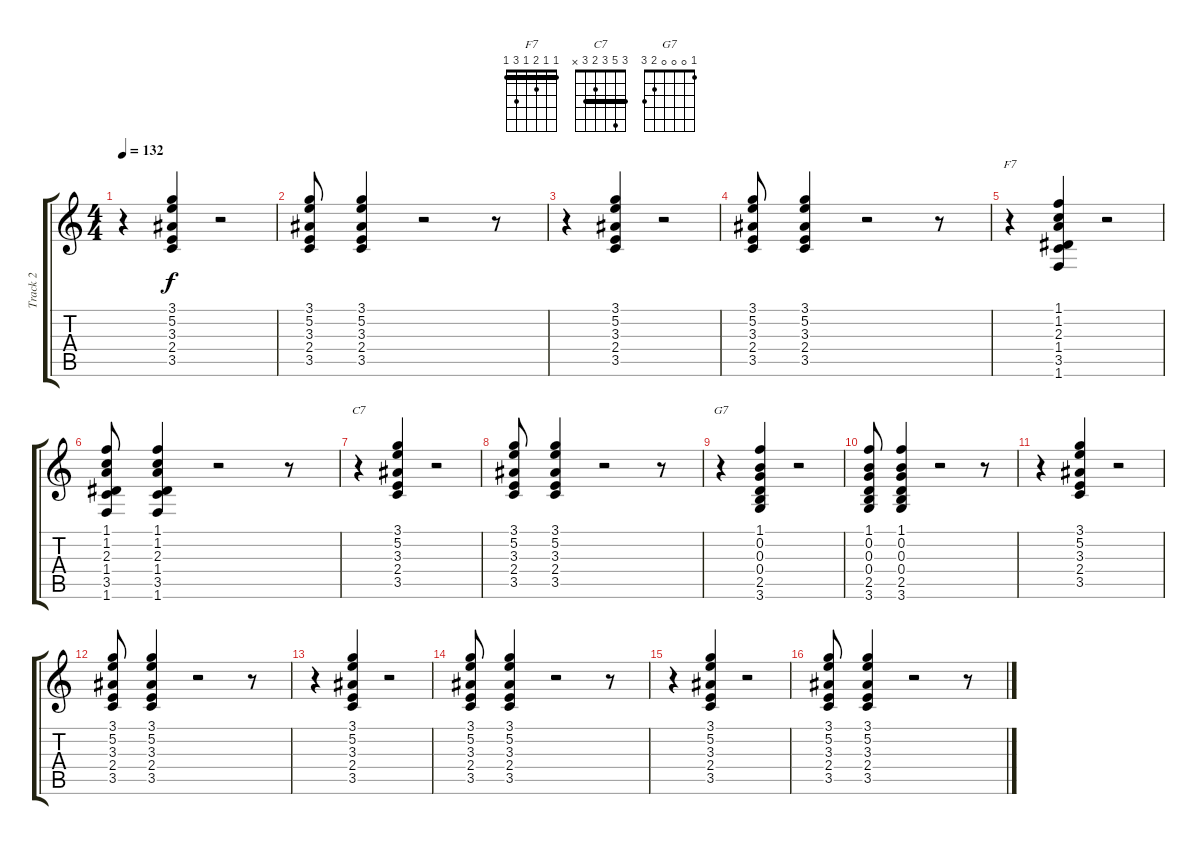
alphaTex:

\track ("Track 2" "Track 2") {instrument acousticguitarsteel}
\staff {score tabs}
\tuning (E4 B3 G3 D3 A2 E2) {hide}
\chord ("F7" 1 1 2 1 3 1) {barre 1}
\chord ("C7" 3 5 3 2 3 x) {barre 3}
\chord ("G7" 1 0 0 0 2 3)
\ts (4 4)
\tempo 132
\clef g2
\ks c
r.4{dy f} (3.1 5.2 3.3 2.4 3.5).4 r.2 |
(3.1 5.2 3.3 2.4 3.5).8 (3.1 5.2 3.3 2.4 3.5).4 r.2 r.8 |
r.4 (3.1 5.2 3.3 2.4 3.5).4 r.2 |
(3.1 5.2 3.3 2.4 3.5).8 (3.1 5.2 3.3 2.4 3.5).4 r.2 r.8 |
r.4{ch "F7"} (1.1 1.2 2.3 1.4 3.5 1.6).4 r.2 |
(1.1 1.2 2.3 1.4 3.5 1.6).8 (1.1 1.2 2.3 1.4 3.5 1.6).4 r.2 r.8 |
r.4{ch "C7"} (3.1 5.2 3.3 2.4 3.5).4 r.2 |
(3.1 5.2 3.3 2.4 3.5).8 (3.1 5.2 3.3 2.4 3.5).4 r.2 r.8 |
r.4{ch "G7"} (1.1 0.2 0.3 0.4 2.5 3.6).4 r.2 |
(1.1 0.2 0.3 0.4 2.5 3.6).8 (1.1 0.2 0.3 0.4 2.5 3.6).4 r.2 r.8 |
r.4 (3.1 5.2 3.3 2.4 3.5).4 r.2 |
(3.1 5.2 3.3 2.4 3.5).8 (3.1 5.2 3.3 2.4 3.5).4 r.2 r.8 |
r.4 (3.1 5.2 3.3 2.4 3.5).4 r.2 |
(3.1 5.2 3.3 2.4 3.5).8 (3.1 5.2 3.3 2.4 3.5).4 r.2 r.8 |
r.4 (3.1 5.2 3.3 2.4 3.5).4 r.2 |
(3.1 5.2 3.3 2.4 3.5).8 (3.1 5.2 3.3 2.4 3.5).4 r.2 r.8
